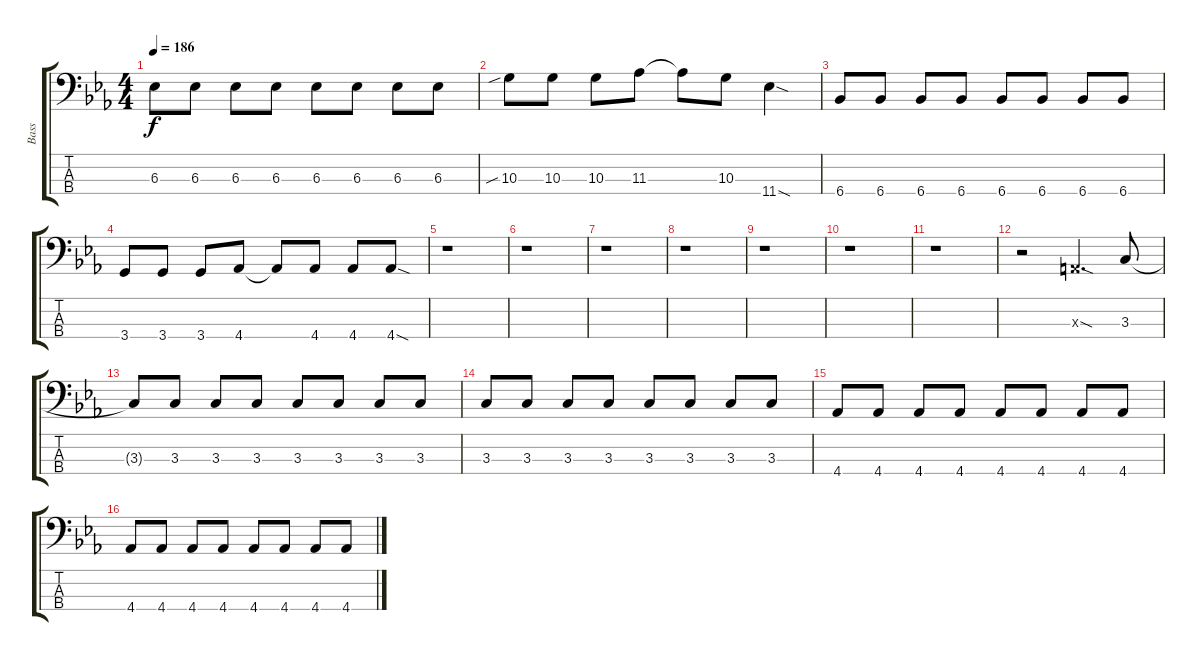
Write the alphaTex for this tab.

\track ("Bass" "Bass") {instrument electricbasspick}
\staff {score tabs}
\tuning (G2 D2 A1 E1) {hide}
\ts (4 4)
\tempo 186
\clef f4
\ks eb
6.3.8{dy f} 6.3.8 6.3.8 6.3.8 6.3.8 6.3.8 6.3.8 6.3.8 |
10.3{sib}.8 10.3.8 10.3.8 11.3.8 11.3{t}.8 10.3.8 11.4{sod}.4 |
6.4.8 6.4.8 6.4.8 6.4.8 6.4.8 6.4.8 6.4.8 6.4.8 |
3.4.8 3.4.8 3.4.8 4.4.8 4.4{t}.8 4.4.8 4.4.8 4.4{sod}.8 |
r.1 |
r.1 |
r.1 |
r.1 |
r.1 |
r.1 |
r.1 |
r.2 0.3{sod x}.4{d} 3.3.8 |
3.3{t}.8 3.3.8 3.3.8 3.3.8 3.3.8 3.3.8 3.3.8 3.3.8 |
3.3.8 3.3.8 3.3.8 3.3.8 3.3.8 3.3.8 3.3.8 3.3.8 |
4.4.8 4.4.8 4.4.8 4.4.8 4.4.8 4.4.8 4.4.8 4.4.8 |
4.4.8 4.4.8 4.4.8 4.4.8 4.4.8 4.4.8 4.4.8 4.4.8
